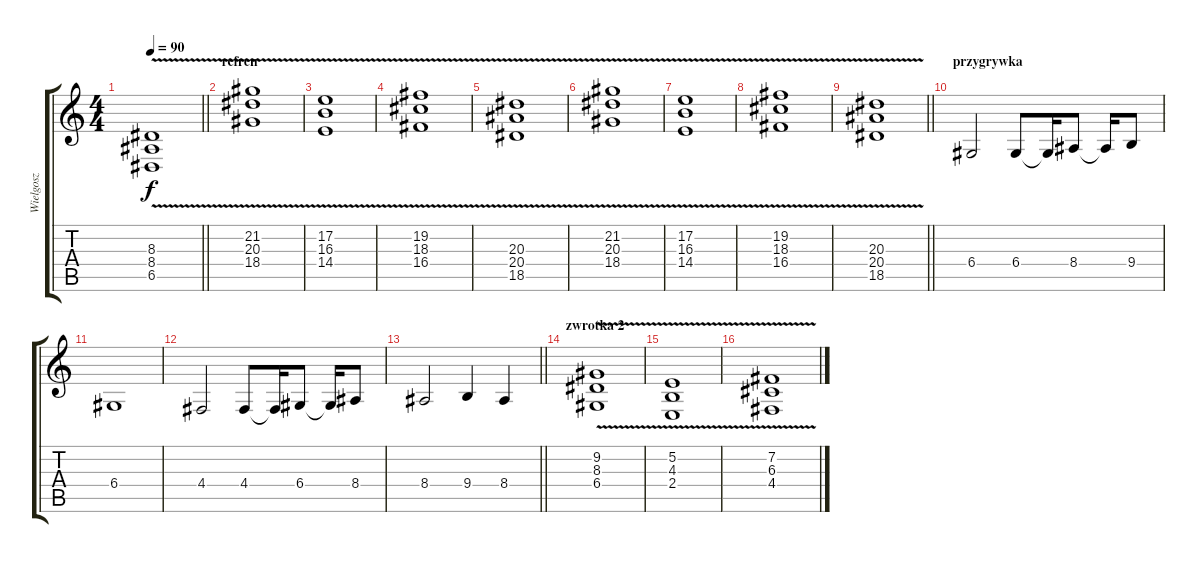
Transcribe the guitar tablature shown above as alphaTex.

\track ("Wielgosz" "Wielgosz") {instrument electricpiano1}
\staff {score tabs}
\tuning (E4 B3 G3 D3 A2 E2) {hide}
\ts (4 4)
\tempo 90
\clef g2
\barLineRight lightlight
\ks c
(8.3{v} 8.4{v} 6.5{v}).1{dy f} |
\section ("" "refren")
(21.2{v} 20.3{v} 18.4{v}).1 |
(17.2{v} 16.3{v} 14.4).1 |
(19.2{v} 18.3{v} 16.4{v}).1 |
(20.3 20.4{v} 18.5).1 |
(21.2{v} 20.3{v} 18.4{v}).1 |
(17.2{v} 16.3{v} 14.4).1 |
(19.2{v} 18.3{v} 16.4{v}).1 |
\barLineRight lightlight
(20.3 20.4{v} 18.5).1 |
\section ("" "przygrywka")
6.4.2 6.4.8 6.4{t}.16 8.4.8 8.4{t}.16 9.4.8 |
6.4.1 |
4.4.2 4.4.8 4.4{t}.16 6.4.8 6.4{t}.16 8.4.8 |
\barLineRight lightlight
8.4.2 9.4.4 8.4.4 |
\section ("" "zwrotka 2")
(9.2{v} 8.3{v} 6.4{v}).1 |
(5.2{v} 4.3{v} 2.4{v}).1 |
(7.2{v} 6.3{v} 4.4{v}).1
